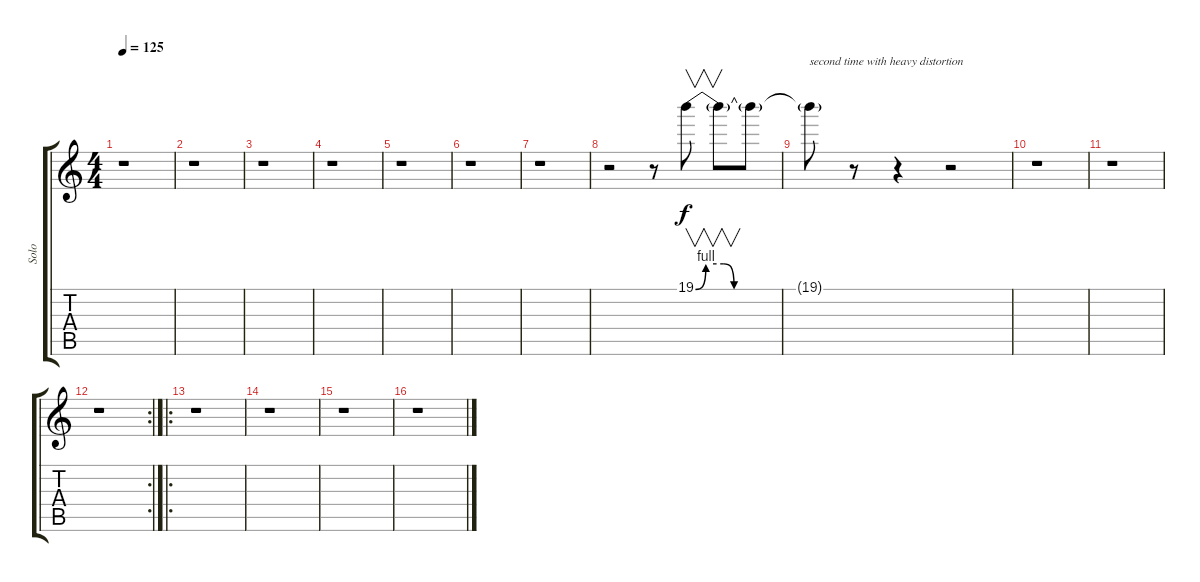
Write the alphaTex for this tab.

\track ("Solo" "Solo") {instrument overdrivenguitar}
\staff {score tabs}
\tuning (E4 B3 G3 D3 A2 E2) {hide}
\ts (4 4)
\tempo 125
\clef g2
\ks c
r.1{dy f} |
r.1 |
r.1 |
r.1 |
r.1 |
r.1 |
r.1 |
r.2 r.8 19.1{be (custom 0 0 4 4 11 4 15 0 30 0 45 0 60 0)}.8{v} 19.1{t}.8{v} 19.1{t}.8 |
19.1{t}.8{txt "second time with heavy distortion"} r.8 r.4 r.2 |
r.1 |
r.1 |
\rc 2
r.1 |
\ro
r.1 |
r.1 |
r.1 |
r.1
